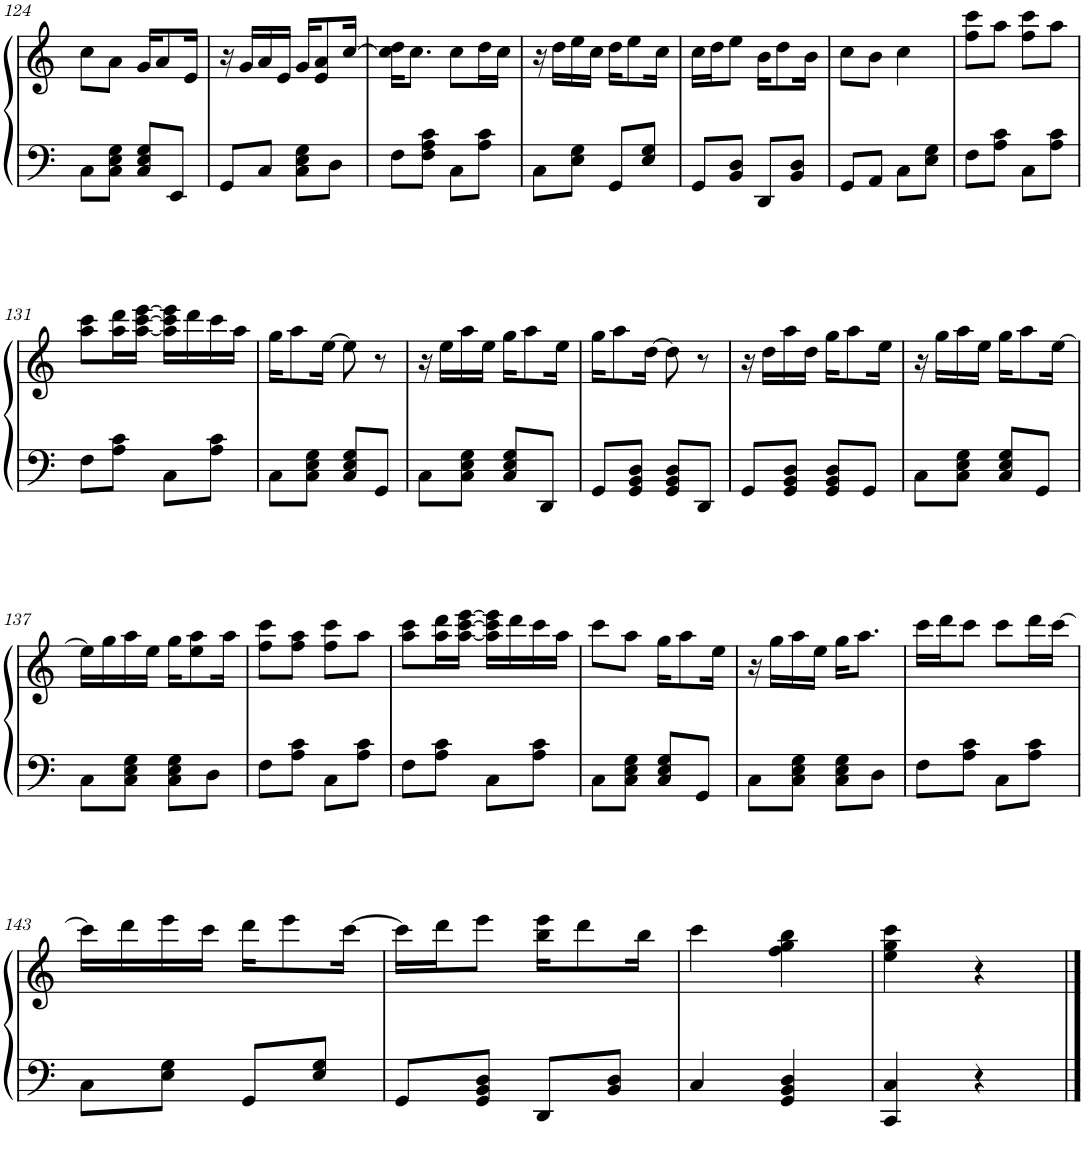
**kern	**kern
*part1	*part1
*staff2	*staff1
*I"Piano	*
*I'Pno.	*
!!LO:PB:g=z
*clefF4	*clefG2
*k[]	*k[]
*M2/4	*M2/4
=124	=124
8C'\L	8cc'\L
8C\ 8E\ 8G\J	8a'\J
8C/' 8E/' 8G/'L	16g/KL
.	8a'/
8EE'/J	.
.	16e/Jk
=125	=125
8GG'/L	16r
.	16g/LL
8C'/J	16a/
.	16e/JJ
8C\' 8E\' 8G\'L	16g/KL
.	8e/' 8a/'
8D'\J	.
.	[16cc/Jk
=126	=126
8F'\L	16cc\] 16dd\KL
.	8.cc\J
8F\' 8A\' 8c\'J	.
8C'\L	8cc\L
8A\' 8c\'J	16dd\L
.	16cc\JJ
=127	=127
8C'\L	16r
.	16dd\LL
8E\ 8G\J	16ee\
.	16cc\JJ
8GG'/L	16dd\KL
.	8ee\
8E/' 8G/'J	.
.	16cc\Jk
=128	=128
8GG'/L	16cc\LL
.	16dd\J
8BB/' 8D/'J	8ee'\J
8DD'/L	16b\KL
.	8dd\
8BB/' 8D/'J	.
.	16b\Jk
=129	=129
8GG'/L	8cc'\L
8AA'/J	8b'\J
8C\L	4cc'\
8E\' 8G\'J	.
=130	=130
8F\L	8ff\ 8ccc\L
8A\' 8c\'J	8aa'\J
8C'\L	8ff\ 8ccc\L
8A\' 8c\'J	8aa'\J
!!LO:LB:g=z
=131	=131
8F'\L	8aa\' 8ccc\'L
8A\' 8c\'J	16aa\ 16ddd\L
.	[16aa\ [16ccc\ [16eee\JJ
8C'\L	16aa\] 16ccc\] 16eee\]LL
.	16ddd\
8A\' 8c\'J	16ccc\
.	16aa\JJ
=132	=132
8C'\L	16gg\KL
.	8aa\
8C\' 8E\' 8G\'J	.
.	[16ee\Jk
8C/' 8E/' 8G/'L	8ee\]
8GG'/J	8r
=133	=133
8C'\L	16r
.	16ee\LL
8C\' 8E\' 8G\'J	16aa\
.	16ee\JJ
8C/' 8E/' 8G/'L	16gg\KL
.	8aa'\
8DD'/J	.
.	16ee\Jk
=134	=134
8GG'/L	16gg\KL
.	8aa\
8GG/' 8BB/' 8D/'J	.
.	[16dd\Jk
8GG/' 8BB/' 8D/'L	8dd\]
8DD'/J	8r
=135	=135
8GG'/L	16r
.	16dd\LL
8GG/ 8BB/ 8D/J	16aa\
.	16dd\JJ
8GG/' 8BB/' 8D/'L	16gg\KL
.	8aa\
8GG'/J	.
.	16ee\Jk
=136	=136
8C'\L	16r
.	16gg\LL
8C\' 8E\' 8G\'J	16aa\
.	16ee\JJ
8C/' 8E/' 8G/'L	16gg\KL
.	8aa\
8GG'/J	.
.	[16ee\Jk
!!LO:LB:g=z
=137	=137
8C'\L	16ee\LL]
.	16gg\
8C\' 8E\' 8G\'J	16aa\
.	16ee\JJ
8C\' 8E\' 8G\'L	16gg\KL
.	8ee\' 8aa\'
8D'\J	.
.	16aa\Jk
=138	=138
8F'\L	8ff\' 8ccc\'L
8A\' 8c\'J	8ff\' 8aa\'J
8C'\L	8ff\' 8ccc\'L
8A\' 8c\'J	8aa'\J
=139	=139
8F\L	8aa\' 8ccc\'L
8A\' 8c\'J	16aa\ 16ddd\L
.	[16aa\ [16ccc\ [16eee\JJ
8C'\L	16aa\] 16ccc\] 16eee\]LL
.	16ddd\
8A\' 8c\'J	16ccc\
.	16aa\JJ
=140	=140
8C'\L	8ccc'\L
8C\' 8E\' 8G\'J	8aa'\J
8C/' 8E/' 8G/'L	16gg\KL
.	8aa'\
8GG'/J	.
.	16ee\Jk
=141	=141
8C'\L	16r
.	16gg\LL
8C\' 8E\' 8G\'J	16aa\
.	16ee\JJ
8C\ 8E\ 8G\L	16gg\KL
.	8.aa\J
8D'\J	.
=142	=142
8F'\L	16ccc\LL
.	16ddd\J
8A\' 8c\'J	8ccc'\J
8C'\L	8ccc'\L
8A\' 8c\'J	16ddd\L
.	[16ccc\JJ
!!LO:LB:g=z
=143	=143
8C'\L	16ccc\LL]
.	16ddd\
8E\' 8G\'J	16eee\
.	16ccc\JJ
8GG'/L	16ddd\KL
.	8eee\
8E/' 8G/'J	.
.	[16ccc\Jk
=144	=144
8GG'/L	16ccc\LL]
.	16ddd\J
8GG/' 8BB/' 8D/'J	8eee'\J
8DD'/L	16bb\ 16eee\KL
.	8ddd\
8BB/' 8D/'J	.
.	16bb\Jk
=145	=145
4C'/	4ccc'\
4GG/' 4BB/' 4D/'	4ff\' 4gg\' 4bb\'
=146	=146
4CC/ 4C/	4ee\ 4gg\ 4ccc\
4r	4r
==	==
*-	*-
